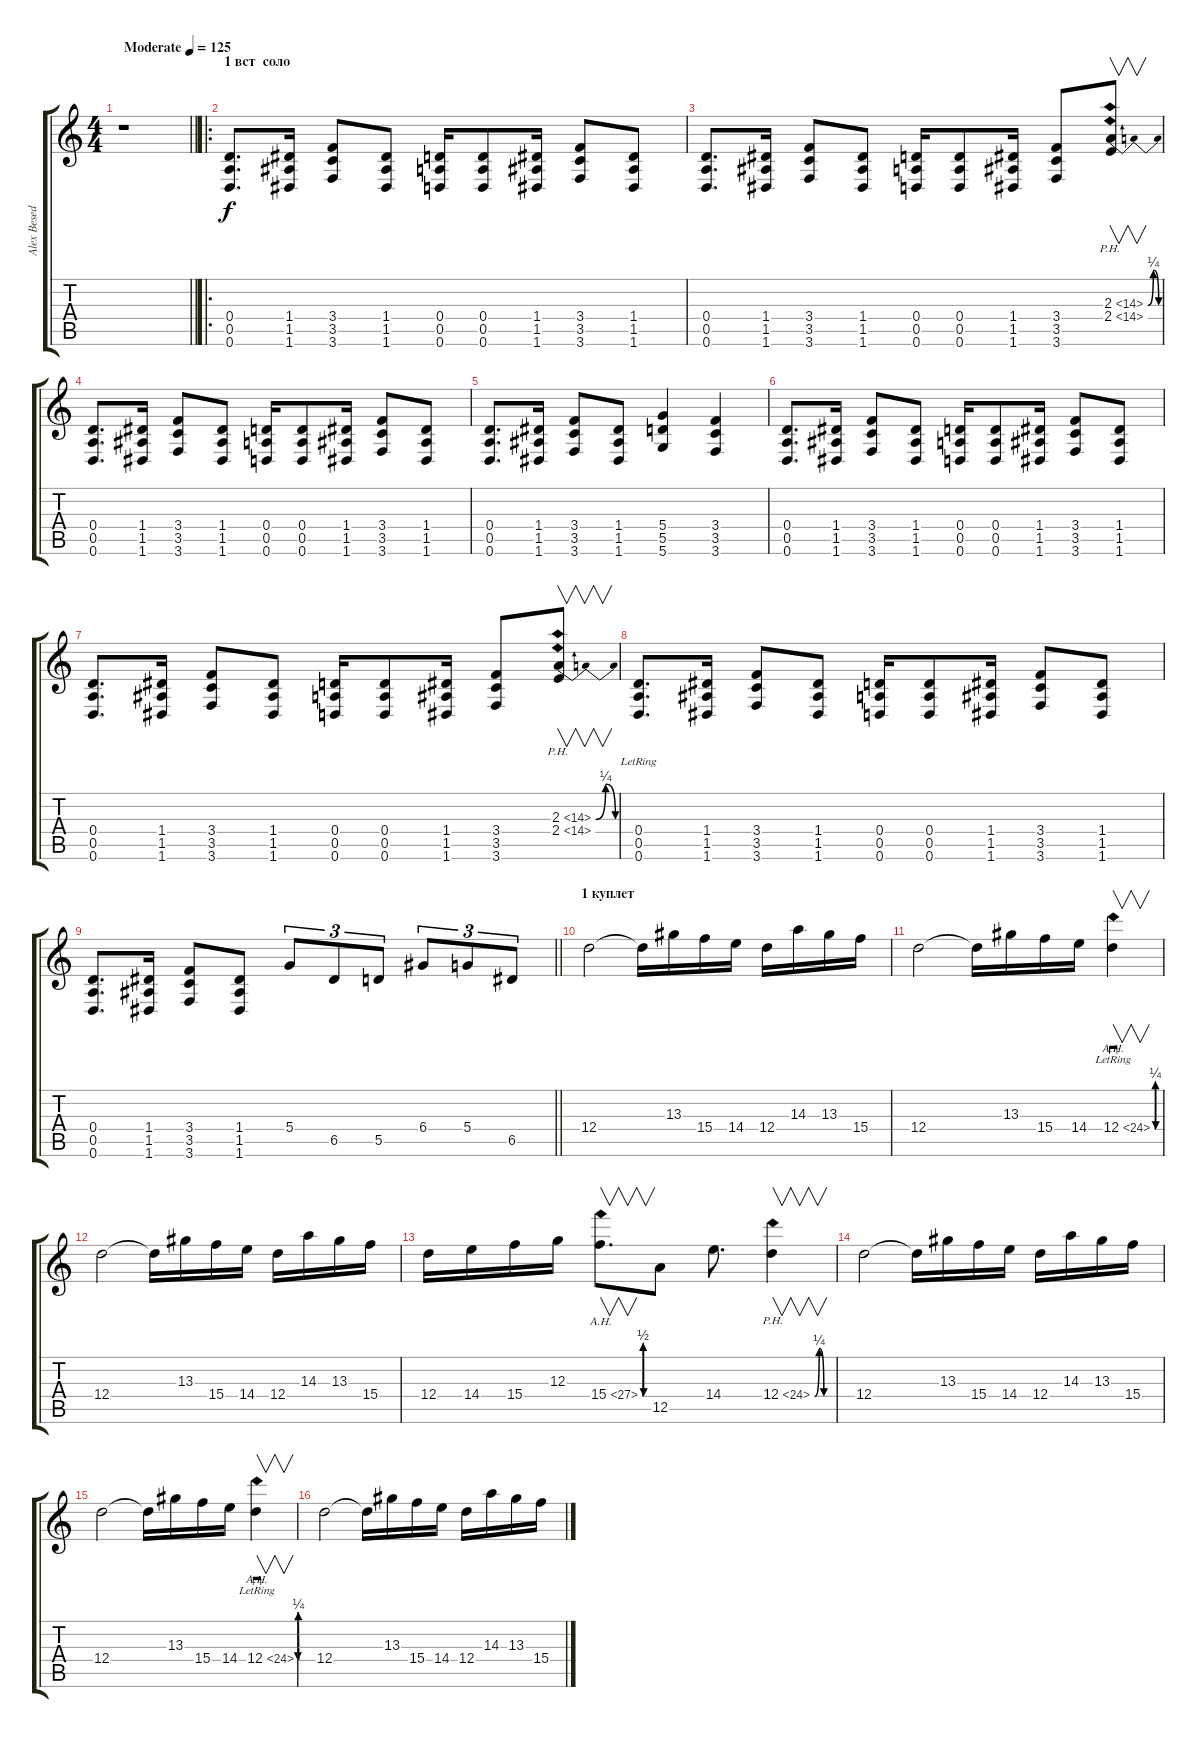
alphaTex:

\track ("Alex Besedin" "Alex Besed") {instrument distortionguitar}
\staff {score tabs}
\tuning (E4 B3 G3 D3 A2 D2) {hide}
\ts (4 4)
\tempo (125 "Moderate")
\clef g2
\barLineRight lightlight
\ks c
r.1{dy f instrument distortionguitar} |
\ro
\section ("" "1 вст  соло")
(0.4 0.5 0.6).8{d volume 16} (1.4 1.5 1.6).16 (3.4 3.5 3.6).8 (1.4 1.5 1.6).8 (0.4 0.5 0.6).16 (0.4 0.5 0.6).8 (1.4 1.5 1.6).16 (3.4 3.5 3.6).8 (1.4 1.5 1.6).8 |
(0.4 0.5 0.6).8{d} (1.4 1.5 1.6).16 (3.4 3.5 3.6).8 (1.4 1.5 1.6).8 (0.4 0.5 0.6).16 (0.4 0.5 0.6).8 (1.4 1.5 1.6).16 (3.4 3.5 3.6).8 (2.3{be (bendrelease 0 0 15 1 15 1 60 0) ph 12} 2.4{ph 12}).8{v} |
(0.4 0.5 0.6).8{d} (1.4 1.5 1.6).16 (3.4 3.5 3.6).8 (1.4 1.5 1.6).8 (0.4 0.5 0.6).16 (0.4 0.5 0.6).8 (1.4 1.5 1.6).16 (3.4 3.5 3.6).8 (1.4 1.5 1.6).8 |
(0.4 0.5 0.6).8{d} (1.4 1.5 1.6).16 (3.4 3.5 3.6).8 (1.4 1.5 1.6).8 (5.4 5.5 5.6).4 (3.4 3.5 3.6).4 |
(0.4 0.5 0.6).8{d} (1.4 1.5 1.6).16 (3.4 3.5 3.6).8 (1.4 1.5 1.6).8 (0.4 0.5 0.6).16 (0.4 0.5 0.6).8 (1.4 1.5 1.6).16 (3.4 3.5 3.6).8 (1.4 1.5 1.6).8 |
(0.4 0.5 0.6).8{d} (1.4 1.5 1.6).16 (3.4 3.5 3.6).8 (1.4 1.5 1.6).8 (0.4 0.5 0.6).16 (0.4 0.5 0.6).8 (1.4 1.5 1.6).16 (3.4 3.5 3.6).8 (2.3{be (bendrelease 0 0 15 1 15 1 60 0) ph 12} 2.4{ph 12}).8{v} |
(0.4{lr} 0.5{lr} 0.6{lr}).8{d} (1.4 1.5 1.6).16 (3.4 3.5 3.6).8 (1.4 1.5 1.6).8 (0.4 0.5 0.6).16 (0.4 0.5 0.6).8 (1.4 1.5 1.6).16 (3.4 3.5 3.6).8 (1.4 1.5 1.6).8 |
\barLineRight lightlight
(0.4 0.5 0.6).8{d} (1.4 1.5 1.6).16 (3.4 3.5 3.6).8 (1.4 1.5 1.6).8 5.4.8{tu (3 2)} 6.5.8{tu (3 2)} 5.5.8{tu (3 2)} 6.4.8{tu (3 2)} 5.4.8{tu (3 2)} 6.5.8{tu (3 2)} |
\section ("" "1 куплет")
12.4.2 12.4{t}.16 13.3.16 15.4.16 14.4.16 12.4.16 14.3.16 13.3.16 15.4.16 |
12.4.2 12.4{t}.16 13.3.16 15.4.16 14.4.16 12.4{be (custom 0 0 5 1 10 0 60 0) ah 12 lr}.4{v sd} |
12.4.2 12.4{t}.16 13.3.16 15.4.16 14.4.16 12.4.16 14.3.16 13.3.16 15.4.16 |
12.4.16 14.4.16 15.4.16 12.3.16 15.4{be (custom 0 0 5 2 10 0 60 0) ah 12}.8{v d} 12.5.8 14.4.8{d} 12.4{be (custom 0 0 15 1 31 0 60 0) ph 12}.4{v} |
12.4.2 12.4{t}.16 13.3.16 15.4.16 14.4.16 12.4.16 14.3.16 13.3.16 15.4.16 |
12.4.2 12.4{t}.16 13.3.16 15.4.16 14.4.16 12.4{be (custom 0 0 5 1 10 0 60 0) ah 12 lr}.4{v sd} |
12.4.2 12.4{t}.16 13.3.16 15.4.16 14.4.16 12.4.16 14.3.16 13.3.16 15.4.16
